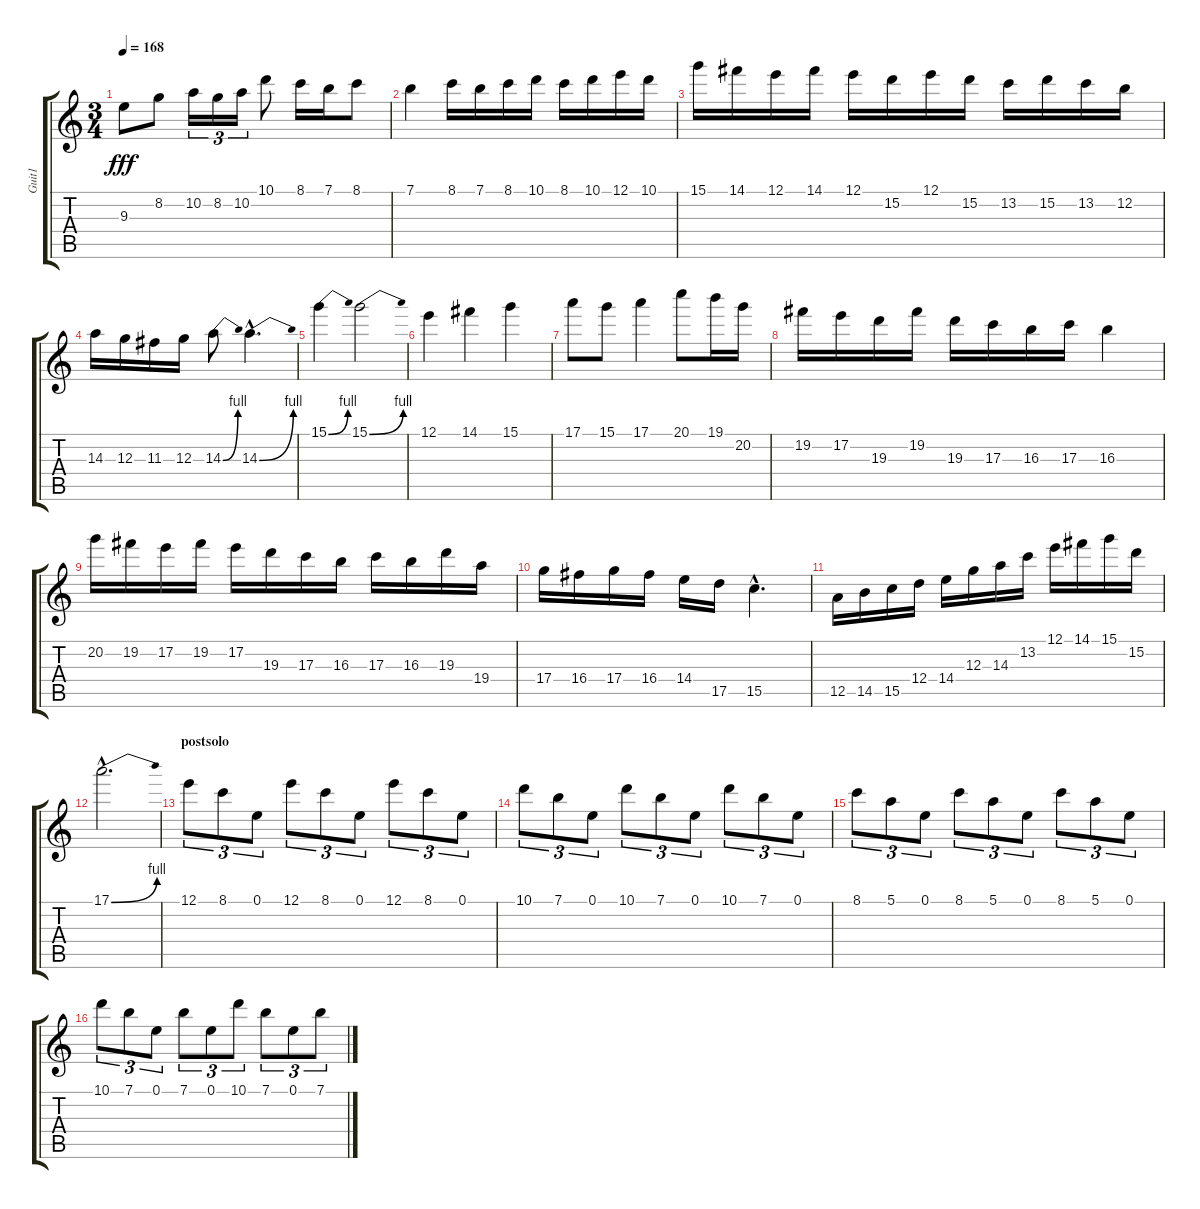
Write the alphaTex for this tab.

\track ("Guit1" "Guit1") {instrument overdrivenguitar}
\staff {score tabs}
\tuning (E4 B3 G3 D3 A2 E2) {hide}
\ts (3 4)
\tempo 168
\clef g2
\ks c
9.3.8{dy fff} 8.2.8 10.2.16{tu (3 2)} 8.2.16{tu (3 2)} 10.2.16{tu (3 2)} 10.1.8 8.1.16 7.1.16 8.1.8 |
7.1.4 8.1.16 7.1.16 8.1.16 10.1.16 8.1.16 10.1.16 12.1.16 10.1.16 |
15.1.16 14.1.16 12.1.16 14.1.16 12.1.16 15.2.16 12.1.16 15.2.16 13.2.16 15.2.16 13.2.16 12.2.16 |
14.3.16 12.3.16 11.3.16 12.3.16 14.3{be (bend 0 0 60 4)}.8 14.3{be (bend 0 0 60 4) hac}.4{d} |
15.1{be (bend 0 0 60 4)}.4 15.1{be (bend 0 0 60 4)}.2 |
12.1.4 14.1.4 15.1.4 |
17.1.8 15.1.8 17.1.4 20.1.8 19.1.16 20.2.16 |
19.2.16 17.2.16 19.3.16 19.2.16 19.3.16 17.3.16 16.3.16 17.3.16 16.3.4 |
20.2.16 19.2.16 17.2.16 19.2.16 17.2.16 19.3.16 17.3.16 16.3.16 17.3.16 16.3.16 19.3.16 19.4.16 |
17.4.16 16.4.16 17.4.16 16.4.16 14.4.16 17.5.16 15.5{hac}.4{d} |
12.5.16 14.5.16 15.5.16 12.4.16 14.4.16 12.3.16 14.3.16 13.2.16 12.1.16 14.1.16 15.1.16 15.2.16 |
17.1{be (bend 0 0 60 4) hac}.2{d} |
\section ("" "postsolo")
12.1.8{tu (3 2)} 8.1.8{tu (3 2)} 0.1.8{tu (3 2)} 12.1.8{tu (3 2)} 8.1.8{tu (3 2)} 0.1.8{tu (3 2)} 12.1.8{tu (3 2)} 8.1.8{tu (3 2)} 0.1.8{tu (3 2)} |
10.1.8{tu (3 2)} 7.1.8{tu (3 2)} 0.1.8{tu (3 2)} 10.1.8{tu (3 2)} 7.1.8{tu (3 2)} 0.1.8{tu (3 2)} 10.1.8{tu (3 2)} 7.1.8{tu (3 2)} 0.1.8{tu (3 2)} |
8.1.8{tu (3 2)} 5.1.8{tu (3 2)} 0.1.8{tu (3 2)} 8.1.8{tu (3 2)} 5.1.8{tu (3 2)} 0.1.8{tu (3 2)} 8.1.8{tu (3 2)} 5.1.8{tu (3 2)} 0.1.8{tu (3 2)} |
10.1.8{tu (3 2)} 7.1.8{tu (3 2)} 0.1.8{tu (3 2)} 7.1.8{tu (3 2)} 0.1.8{tu (3 2)} 10.1.8{tu (3 2)} 7.1.8{tu (3 2)} 0.1.8{tu (3 2)} 7.1.8{tu (3 2)}
